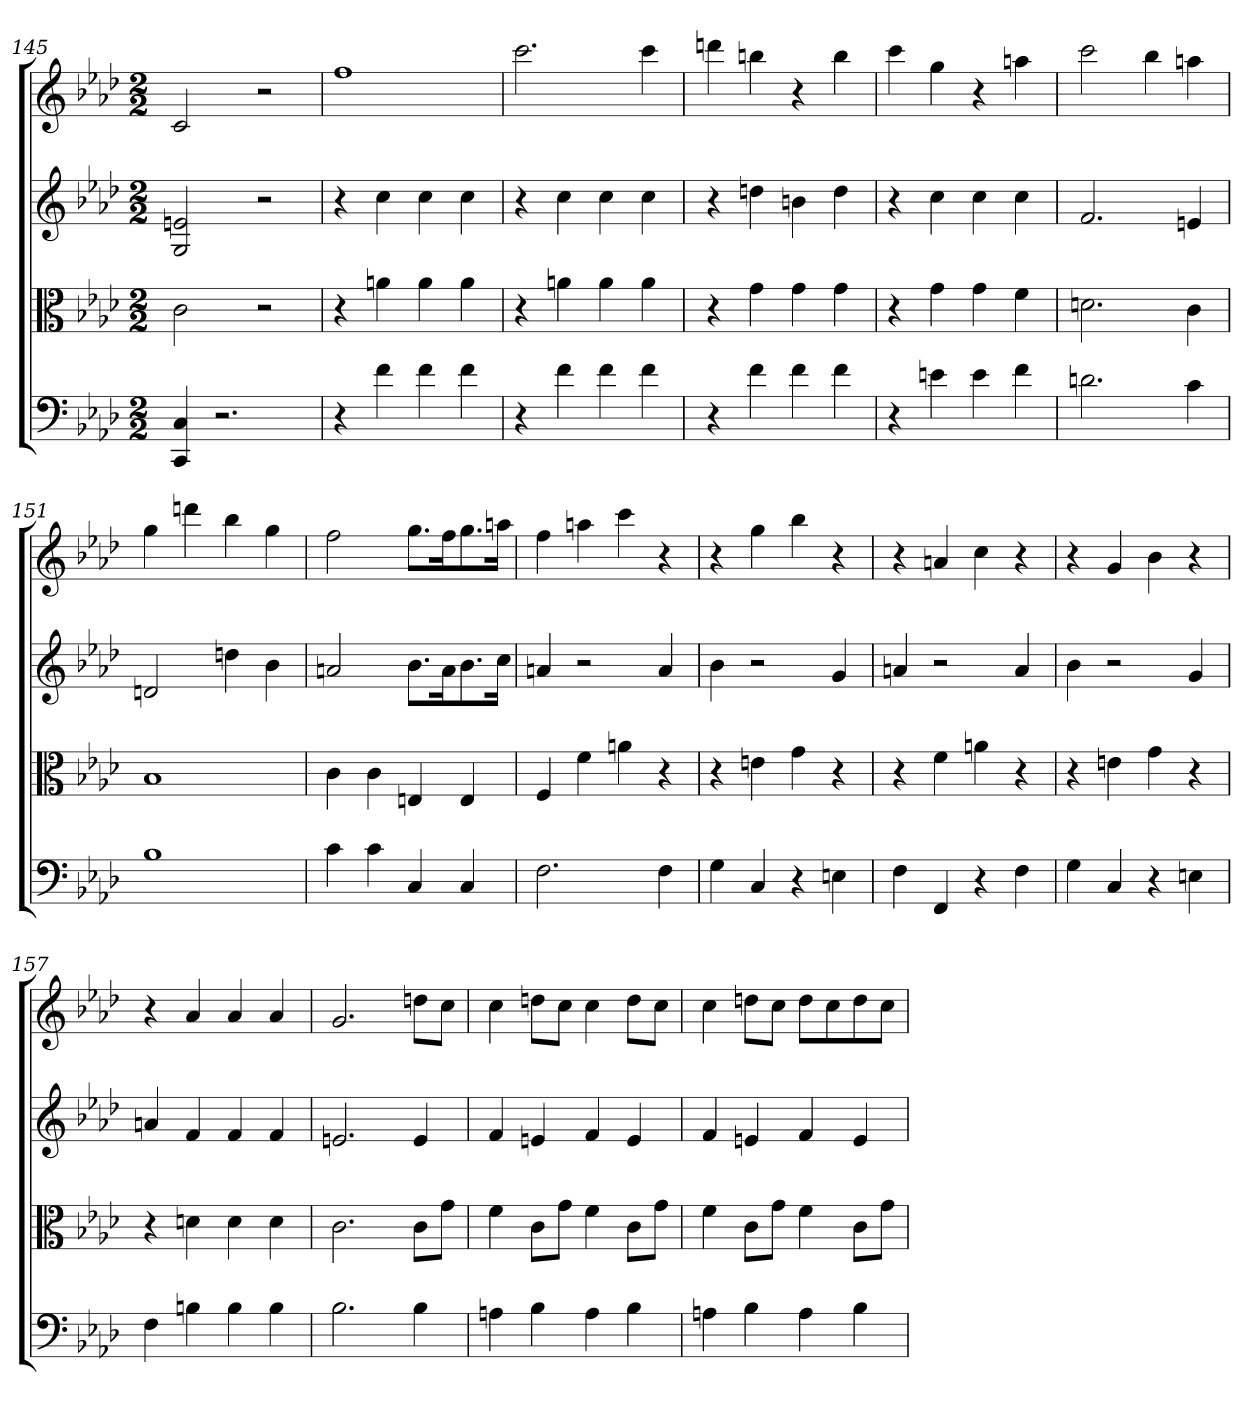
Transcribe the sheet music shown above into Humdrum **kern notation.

**kern	**kern	**kern	**kern
*part4	*part3	*part2	*part1
*staff4	*staff3	*staff2	*staff1
*clefF4	*clefC3	*	*
*k[b-e-a-d-]	*k[b-e-a-d-]	*k[b-e-a-d-]	*k[b-e-a-d-]
*f:	*f:	*f:	*f:
*M2/2	*M2/2	*M2/2	*M2/2
=145	=145	=145	=145
4CC 4C	2c	2G 2en	2c
2.r	.	.	.
.	2r	2r	2r
=146	=146	=146	=146
4r	4r	4r	1ff
4f	4an	4cc	.
4f	4a	4cc	.
4f	4a	4cc	.
=147	=147	=147	=147
4r	4r	4r	2.ccc
4f	4an	4cc	.
4f	4a	4cc	.
4f	4a	4cc	4ccc
=148	=148	=148	=148
4r	4r	4r	4dddn
4f	4g	4ddn	4bbn
4f	4g	4bn	4r
4f	4g	4dd	4bb
=149	=149	=149	=149
4r	4r	4r	4ccc
4en	4g	4cc	4gg
4e	4g	4cc	4r
4f	4f	4cc	4aan
=150	=150	=150	=150
2.dn	2.dn	2.f	2ccc
.	.	.	4bb-
4c	4c	4en	4aan
=151	=151	=151	=151
1B-	1B-	2dn	4gg
.	.	.	4dddn
.	.	4ddn	4bb-
.	.	4b-	4gg
=152	=152	=152	=152
4c	4c	2an	2ff
4c	4c	.	.
4C	4En	8.b-L	8.ggL
.	.	16aK	16ffK
4C	4E	8.b-	8.gg
.	.	16ccJk	16aanJk
=153	=153	=153	=153
2.F	4F	4an	4ff
.	4f	2r	4aan
.	4an	.	4ccc
4F	4r	4a	4r
=154	=154	=154	=154
4G	4r	4b-	4r
4C	4en	2r	4gg
4r	4g	.	4bb-
4En	4r	4g	4r
=155	=155	=155	=155
4F	4r	4an	4r
4FF	4f	2r	4an
4r	4an	.	4cc
4F	4r	4a	4r
=156	=156	=156	=156
4G	4r	4b-	4r
4C	4en	2r	4g
4r	4g	.	4b-
4En	4r	4g	4r
=157	=157	=157	=157
4F	4r	4an	4r
4Bn	4dn	4f	4a-
4B	4d	4f	4a-
4B	4d	4f	4a-
=158	=158	=158	=158
2.B-	2.c	2.en	2.g
4B-	8c\L	4e	8ddnL
.	8g\J	.	8ccJ
=159	=159	=159	=159
4An	4f	4f	4cc
4B-	8c\L	4en	8ddnL
.	8g\J	.	8ccJ
4A	4f	4f	4cc
4B-	8c\L	4e	8ddL
.	8g\J	.	8ccJ
=160	=160	=160	=160
4An	4f	4f	4cc
4B-	8c\L	4en	8ddnL
.	8g\J	.	8ccJ
4A	4f	4f	8ddL
.	.	.	8cc
4B-	8c\L	4e	8dd
.	8g\J	.	8ccJ
=	=	=	=
*-	*-	*-	*-
